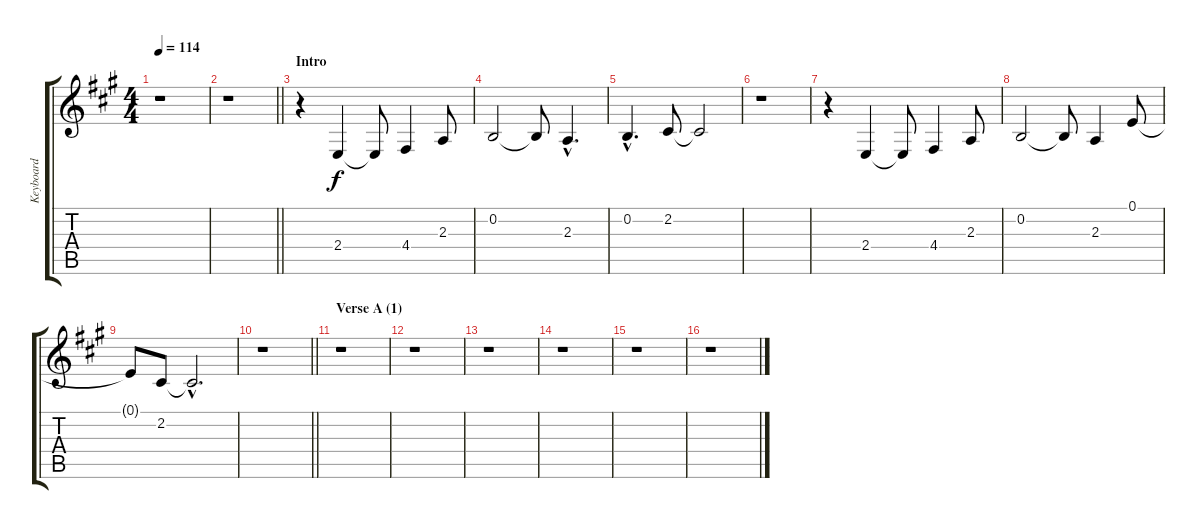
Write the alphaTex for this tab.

\track ("Keyboard" "Keyboard") {instrument lead1square}
\staff {score tabs}
\tuning (E4 B3 G3 D3 A2 E2) {hide}
\ts (4 4)
\tempo 114
\clef g2
\ks a
r.1{dy f instrument lead1square} |
\barLineRight lightlight
r.1 |
\section ("" "Intro")
r.4 2.4.4 2.4{t}.8 4.4.4 2.3.8 |
0.2.2 0.2{t}.8 2.3{hac}.4{d} |
0.2{hac}.4{d} 2.2.8 2.2{t}.2 |
r.1 |
r.4 2.4.4 2.4{t}.8 4.4.4 2.3.8 |
0.2.2 0.2{t}.8 2.3.4 0.1.8 |
0.1{t}.8 2.2.8 2.2{hac t}.2{d} |
\barLineRight lightlight
r.1 |
\section ("" "Verse A (1)")
r.1 |
r.1 |
r.1 |
r.1 |
r.1 |
r.1
